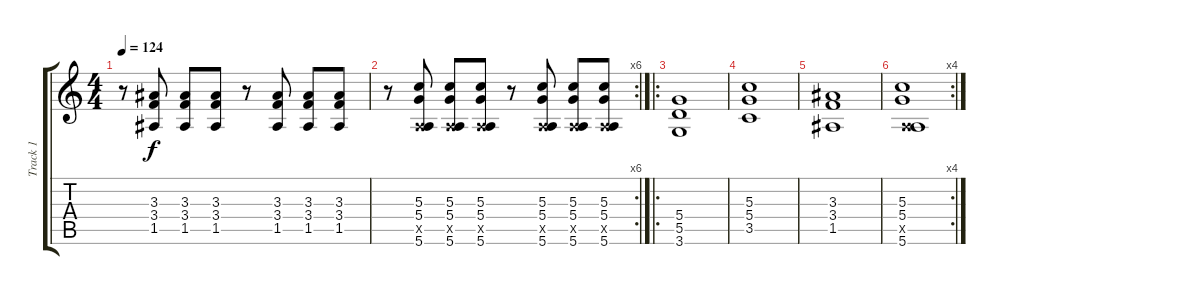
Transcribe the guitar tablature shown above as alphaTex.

\track ("Track 1" "Track 1") {instrument acousticguitarsteel}
\staff {score tabs}
\tuning (E4 B3 G3 D3 A2 E2) {hide}
\ts (4 4)
\tempo 124
\clef g2
\ks c
r.8{dy f} (3.3 3.4 1.5).8 (3.3 3.4 1.5).8 (3.3 3.4 1.5).8 r.8 (3.3 3.4 1.5).8 (3.3 3.4 1.5).8 (3.3 3.4 1.5).8 |
\rc 6
r.8 (5.3 5.4 0.5{x} 5.6).8 (5.3 5.4 0.5{x} 5.6).8 (5.3 5.4 0.5{x} 5.6).8 r.8 (5.3 5.4 0.5{x} 5.6).8 (5.3 5.4 0.5{x} 5.6).8 (5.3 5.4 0.5{x} 5.6).8 |
\ro
(5.4 5.5 3.6).1 |
(5.3 5.4 3.5).1 |
(3.3 3.4 1.5).1 |
\rc 4
(5.3 5.4 0.5{x} 5.6).1
